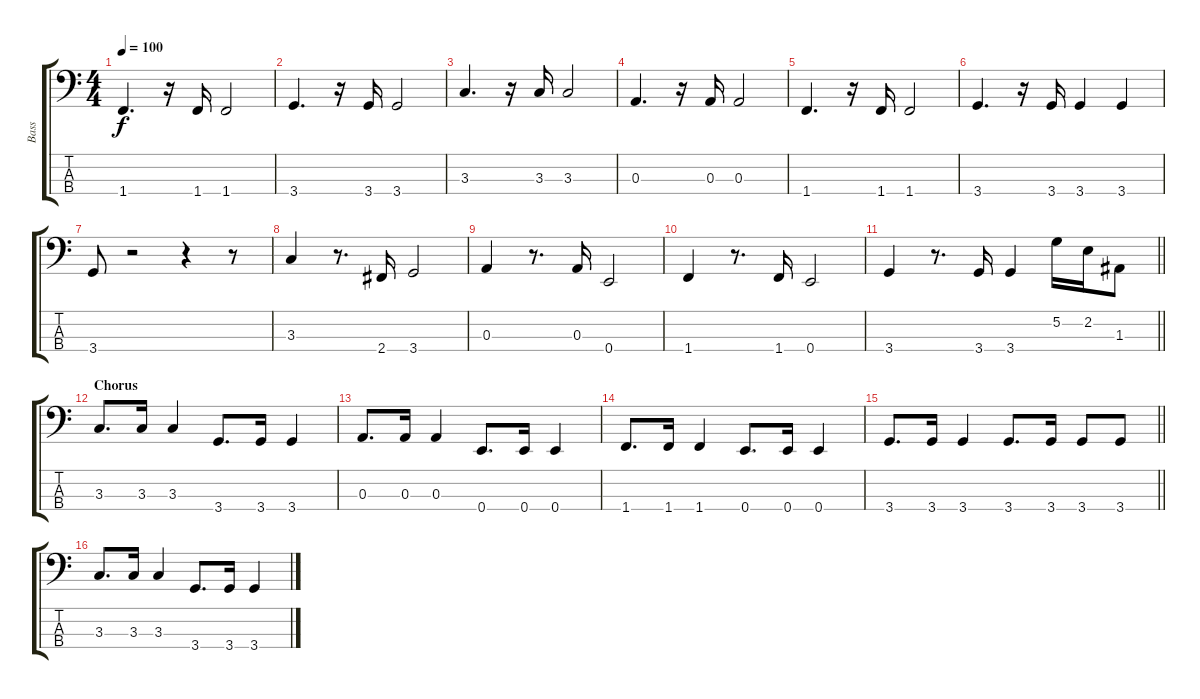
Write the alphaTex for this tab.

\track ("Bass" "Bass") {instrument electricbasspick}
\staff {score tabs}
\tuning (G2 D2 A1 E1) {hide}
\ts (4 4)
\tempo 100
\clef f4
\ks c
1.4.4{d dy f} r.16 1.4.16 1.4.2 |
3.4.4{d} r.16 3.4.16 3.4.2 |
3.3.4{d} r.16 3.3.16 3.3.2 |
0.3.4{d} r.16 0.3.16 0.3.2 |
1.4.4{d} r.16 1.4.16 1.4.2 |
3.4.4{d} r.16 3.4.16 3.4.4 3.4.4 |
3.4.8 r.2 r.4 r.8 |
3.3.4 r.8{d} 2.4.16 3.4.2 |
0.3.4 r.8{d} 0.3.16 0.4.2 |
1.4.4 r.8{d} 1.4.16 0.4.2 |
\barLineRight lightlight
3.4.4 r.8{d} 3.4.16 3.4.4 5.2.16 2.2.16 1.3.8 |
\section ("" "Chorus")
3.3.8{d} 3.3.16 3.3.4 3.4.8{d} 3.4.16 3.4.4 |
0.3.8{d} 0.3.16 0.3.4 0.4.8{d} 0.4.16 0.4.4 |
1.4.8{d} 1.4.16 1.4.4 0.4.8{d} 0.4.16 0.4.4 |
\barLineRight lightlight
3.4.8{d} 3.4.16 3.4.4 3.4.8{d} 3.4.16 3.4.8 3.4.8 |
3.3.8{d volume 9} 3.3.16 3.3.4 3.4.8{d} 3.4.16 3.4.4
